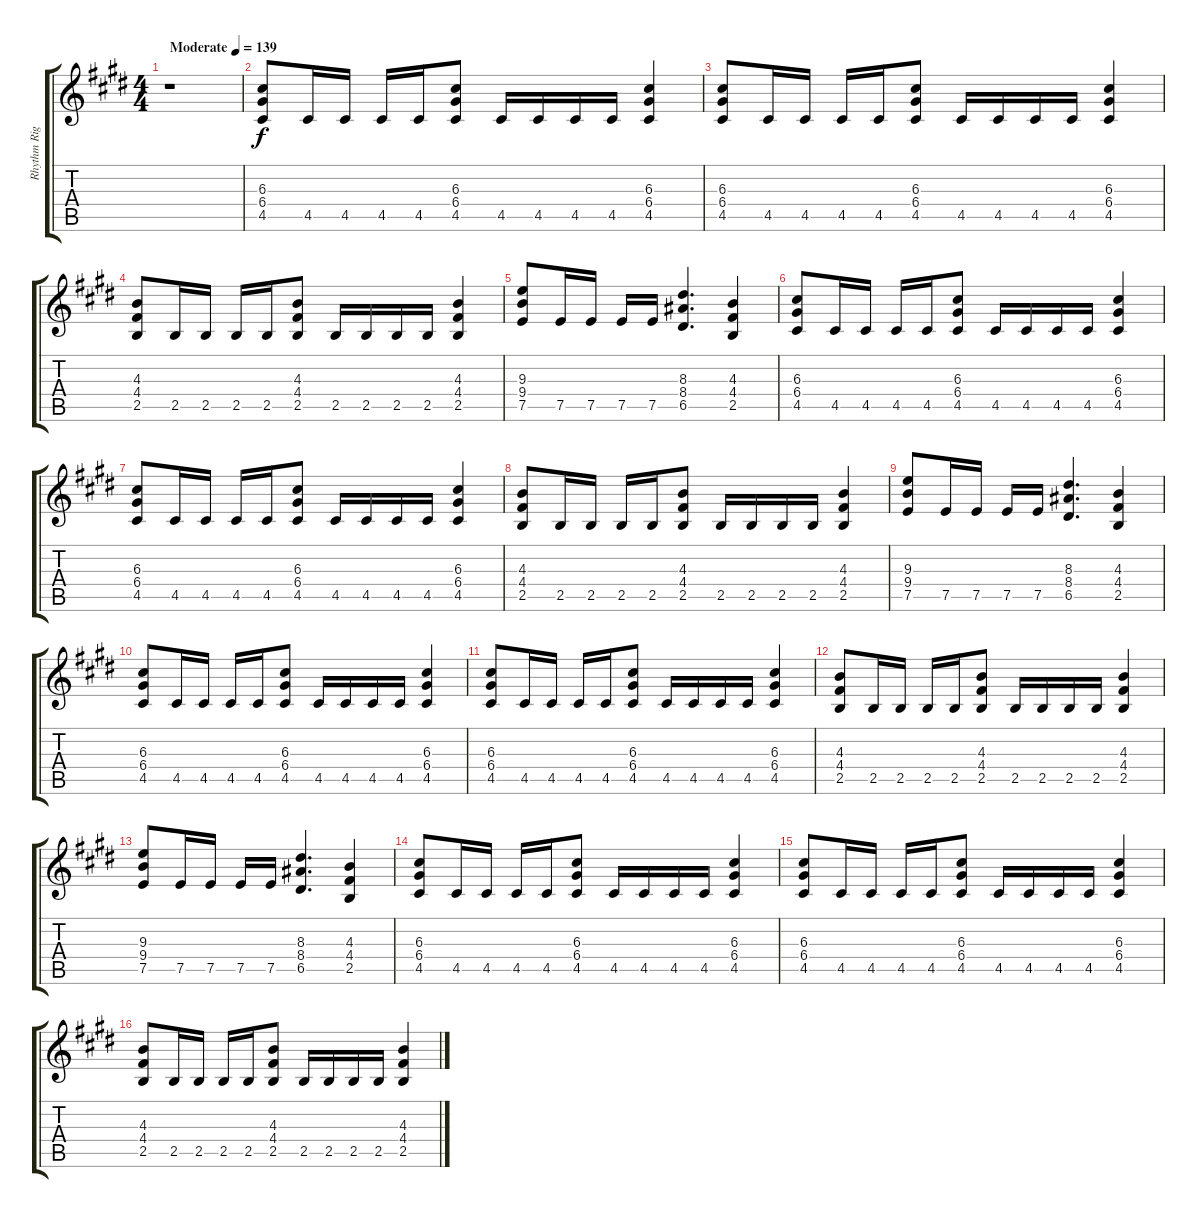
\track ("Rhythm Right" "Rhythm Rig") {instrument distortionguitar}
\staff {score tabs}
\tuning (E4 B3 G3 D3 A2 E2) {hide}
\ts (4 4)
\tempo (139 "Moderate")
\clef g2
\ks e
r.1{dy f instrument distortionguitar} |
(6.3 6.4 4.5).8 4.5.16 4.5.16 4.5.16 4.5.16 (6.3 6.4 4.5).8 4.5.16 4.5.16 4.5.16 4.5.16 (6.3 6.4 4.5).4 |
(6.3 6.4 4.5).8 4.5.16 4.5.16 4.5.16 4.5.16 (6.3 6.4 4.5).8 4.5.16 4.5.16 4.5.16 4.5.16 (6.3 6.4 4.5).4 |
(4.3 4.4 2.5).8 2.5.16 2.5.16 2.5.16 2.5.16 (4.3 4.4 2.5).8 2.5.16 2.5.16 2.5.16 2.5.16 (4.3 4.4 2.5).4 |
(9.3 9.4 7.5).8 7.5.16 7.5.16 7.5.16 7.5.16 (8.3 8.4 6.5).4{d} (4.3 4.4 2.5).4 |
(6.3 6.4 4.5).8 4.5.16 4.5.16 4.5.16 4.5.16 (6.3 6.4 4.5).8 4.5.16 4.5.16 4.5.16 4.5.16 (6.3 6.4 4.5).4 |
(6.3 6.4 4.5).8 4.5.16 4.5.16 4.5.16 4.5.16 (6.3 6.4 4.5).8 4.5.16 4.5.16 4.5.16 4.5.16 (6.3 6.4 4.5).4 |
(4.3 4.4 2.5).8 2.5.16 2.5.16 2.5.16 2.5.16 (4.3 4.4 2.5).8 2.5.16 2.5.16 2.5.16 2.5.16 (4.3 4.4 2.5).4 |
(9.3 9.4 7.5).8 7.5.16 7.5.16 7.5.16 7.5.16 (8.3 8.4 6.5).4{d} (4.3 4.4 2.5).4 |
(6.3 6.4 4.5).8 4.5.16 4.5.16 4.5.16 4.5.16 (6.3 6.4 4.5).8 4.5.16 4.5.16 4.5.16 4.5.16 (6.3 6.4 4.5).4 |
(6.3 6.4 4.5).8 4.5.16 4.5.16 4.5.16 4.5.16 (6.3 6.4 4.5).8 4.5.16 4.5.16 4.5.16 4.5.16 (6.3 6.4 4.5).4 |
(4.3 4.4 2.5).8 2.5.16 2.5.16 2.5.16 2.5.16 (4.3 4.4 2.5).8 2.5.16 2.5.16 2.5.16 2.5.16 (4.3 4.4 2.5).4 |
(9.3 9.4 7.5).8 7.5.16 7.5.16 7.5.16 7.5.16 (8.3 8.4 6.5).4{d} (4.3 4.4 2.5).4 |
(6.3 6.4 4.5).8 4.5.16 4.5.16 4.5.16 4.5.16 (6.3 6.4 4.5).8 4.5.16 4.5.16 4.5.16 4.5.16 (6.3 6.4 4.5).4 |
(6.3 6.4 4.5).8 4.5.16 4.5.16 4.5.16 4.5.16 (6.3 6.4 4.5).8 4.5.16 4.5.16 4.5.16 4.5.16 (6.3 6.4 4.5).4 |
(4.3 4.4 2.5).8 2.5.16 2.5.16 2.5.16 2.5.16 (4.3 4.4 2.5).8 2.5.16 2.5.16 2.5.16 2.5.16 (4.3 4.4 2.5).4
